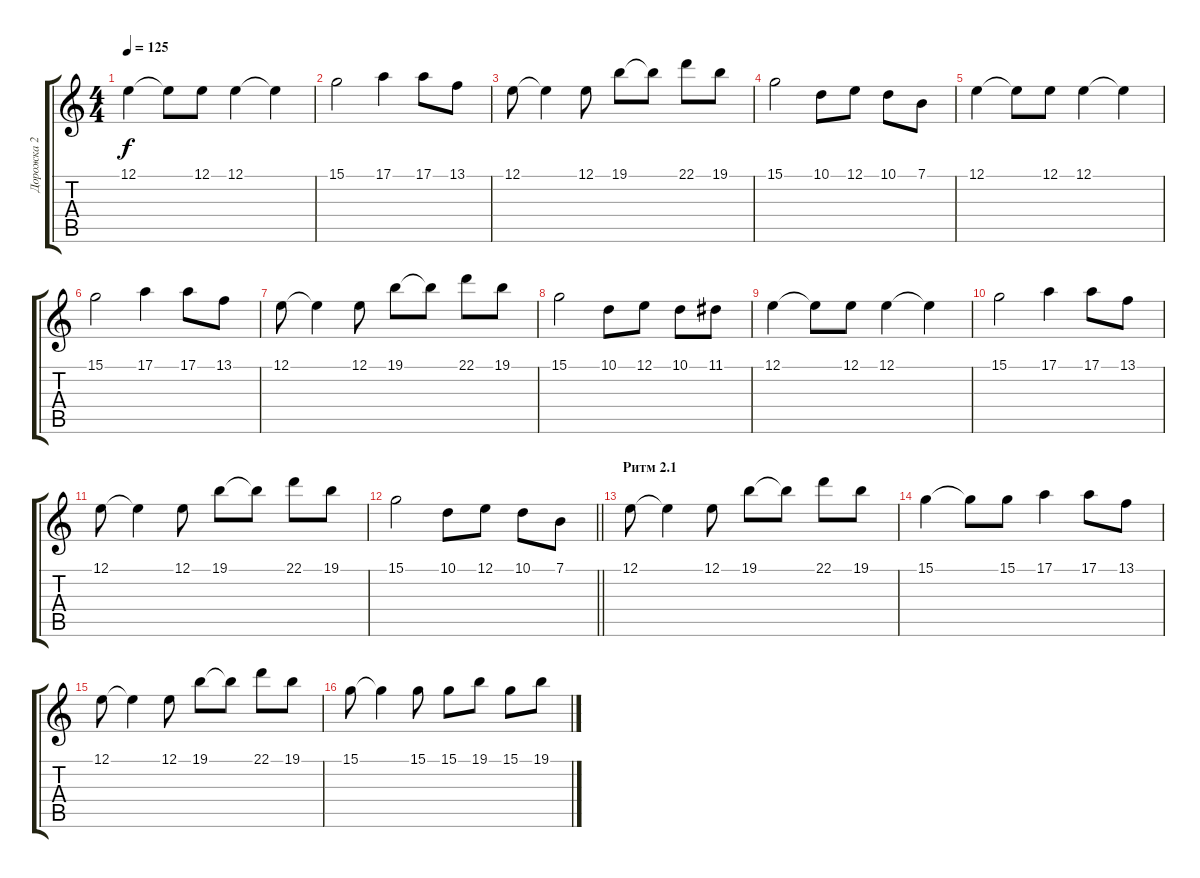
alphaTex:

\track ("Дорожка 2" "Дорожка 2") {instrument rockorgan}
\staff {score tabs}
\tuning (E4 B3 G3 D3 A2 E2) {hide}
\ts (4 4)
\tempo 125
\clef g2
\ks c
12.1.4{dy f} 12.1{t}.8 12.1.8 12.1.4 12.1{t}.4 |
15.1.2 17.1.4 17.1.8 13.1.8 |
12.1.8 12.1{t}.4 12.1.8 19.1.8 19.1{t}.8 22.1.8 19.1.8 |
15.1.2 10.1.8 12.1.8 10.1.8 7.1.8 |
12.1.4 12.1{t}.8 12.1.8 12.1.4 12.1{t}.4 |
15.1.2 17.1.4 17.1.8 13.1.8 |
12.1.8 12.1{t}.4 12.1.8 19.1.8 19.1{t}.8 22.1.8 19.1.8 |
15.1.2 10.1.8 12.1.8 10.1.8 11.1.8 |
12.1.4 12.1{t}.8 12.1.8 12.1.4 12.1{t}.4 |
15.1.2 17.1.4 17.1.8 13.1.8 |
12.1.8 12.1{t}.4 12.1.8 19.1.8 19.1{t}.8 22.1.8 19.1.8 |
\barLineRight lightlight
15.1.2 10.1.8 12.1.8 10.1.8 7.1.8 |
\section ("" "Ритм 2.1")
12.1.8 12.1{t}.4 12.1.8 19.1.8 19.1{t}.8 22.1.8 19.1.8 |
15.1.4 15.1{t}.8 15.1.8 17.1.4 17.1.8 13.1.8 |
12.1.8 12.1{t}.4 12.1.8 19.1.8 19.1{t}.8 22.1.8 19.1.8 |
15.1.8 15.1{t}.4 15.1.8 15.1.8 19.1.8 15.1.8 19.1.8
